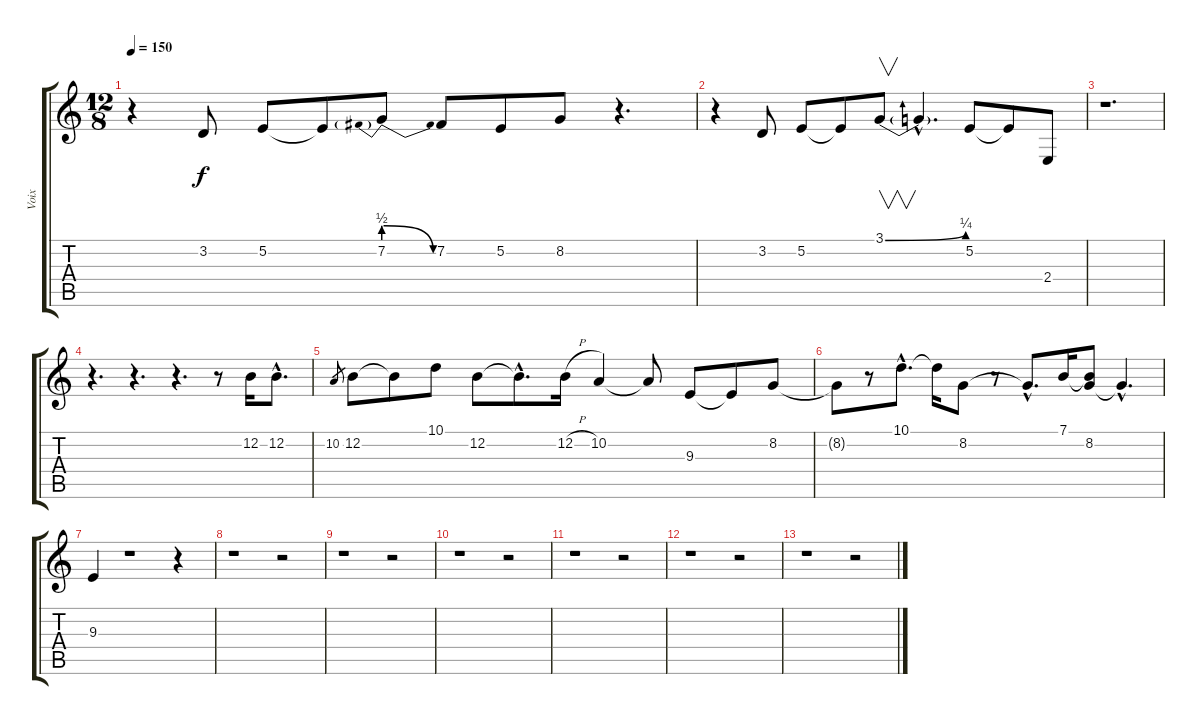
\track ("Voix" "Voix") {instrument reedorgan}
\staff {score tabs}
\tuning (E4 B3 G3 D3 A2 E2) {hide}
\ts (12 8)
\tempo 150
\clef g2
\ks c
r.4{dy f} 3.2.8 5.2.8 5.2{t}.8 7.2{be (prebendrelease 0 2 60 0)}.8 7.2.8 5.2.8 8.2.8 r.4{d} |
r.4 3.2.8 5.2.8 5.2{t}.8 3.1{be (bend 0 0 60 1)}.8{v} 3.1{hac t}.4{d} 5.2.8 5.2{t}.8 2.4.8 |
r.1{d} |
r.4{d} r.4{d} r.4{d} r.8 12.2.16 12.2{hac}.8{d} |
10.2.8{gr} 12.2.8 12.2{t}.8 10.1.8 12.2.8 12.2{hac t}.8{d} 12.2{h}.16 10.2.4 10.2{t}.8 9.3.8 9.3{t}.8 8.2.8 |
8.2{t}.8 r.8 10.1{hac}.8{d} 10.1{t}.16 8.2.8 r.8 8.2{hac t}.8{d} 7.1.16 (7.1{t} 8.2).8 8.2{hac t}.4{d} |
9.3.4 r.1 r.4 |
r.1 r.2 |
r.1 r.2 |
r.1 r.2 |
r.1 r.2 |
r.1 r.2 |
r.1 r.2
